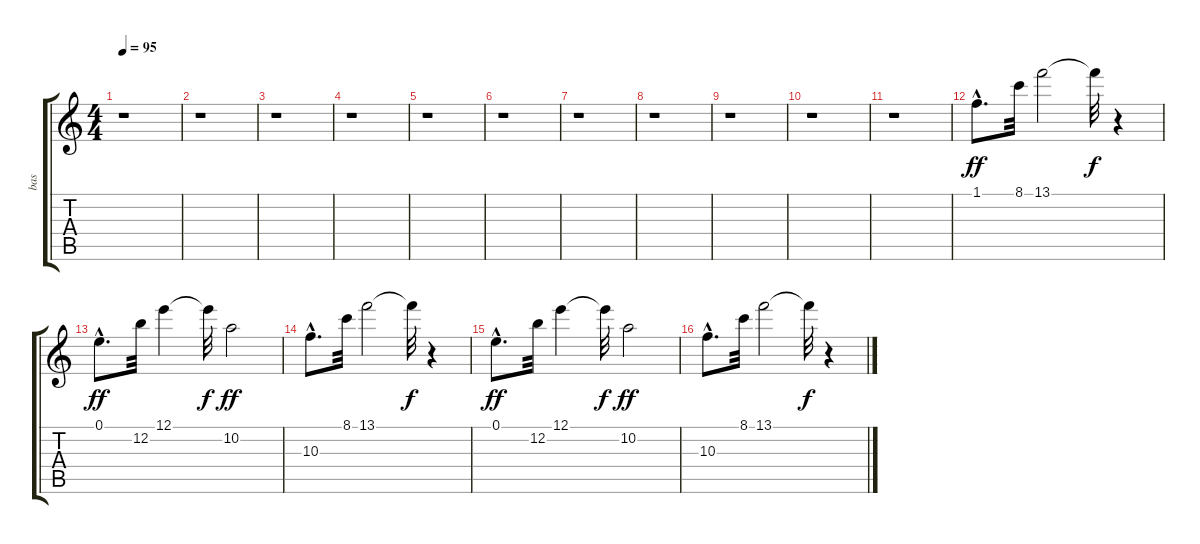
\track ("bas" "bas") {instrument overdrivenguitar}
\staff {score tabs}
\tuning (E4 B3 G3 D3 A2 E2) {hide}
\ts (4 4)
\tempo 95
\clef g2
\ks c
r.1{dy ff} |
r.1 |
r.1 |
r.1 |
r.1 |
r.1 |
r.1 |
r.1 |
r.1 |
r.1 |
r.1 |
1.1{hac}.8{d} 8.1.32 13.1.2 13.1{t}.32{dy f} r.4 |
0.1{hac}.8{d dy ff} 12.2.32 12.1.4 12.1{t}.32{dy f} 10.2.2{dy ff} |
10.3{hac}.8{d} 8.1.32 13.1.2 13.1{t}.32{dy f} r.4 |
0.1{hac}.8{d dy ff} 12.2.32 12.1.4 12.1{t}.32{dy f} 10.2.2{dy ff} |
10.3{hac}.8{d} 8.1.32 13.1.2 13.1{t}.32{dy f} r.4
